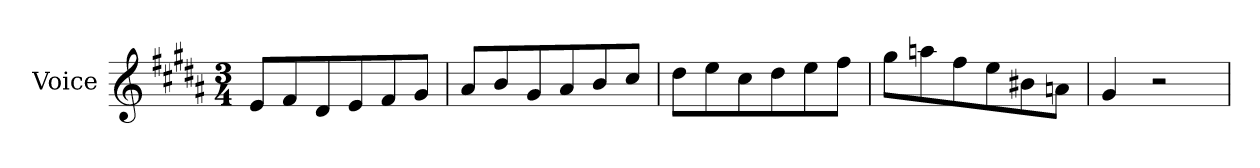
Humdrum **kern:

**kern
*part1
*staff1
*I"Voice
*I'Voice
*clefG2
*k[f#c#g#d#a#]
*M3/4
=1
8e/L
8f#/
8d#/
8e/
8f#/
8g#/J
=2
8a#/L
8b/
8g#/
8a#/
8b/
8cc#/J
=3
8dd#\L
8ee\
8cc#\
8dd#\
8ee\
8ff#\J
=4
8gg#\L
8aan\
8ff#\
8ee\
8b#X\
8an\J
=5
4g#/
2rcc
=
*-
